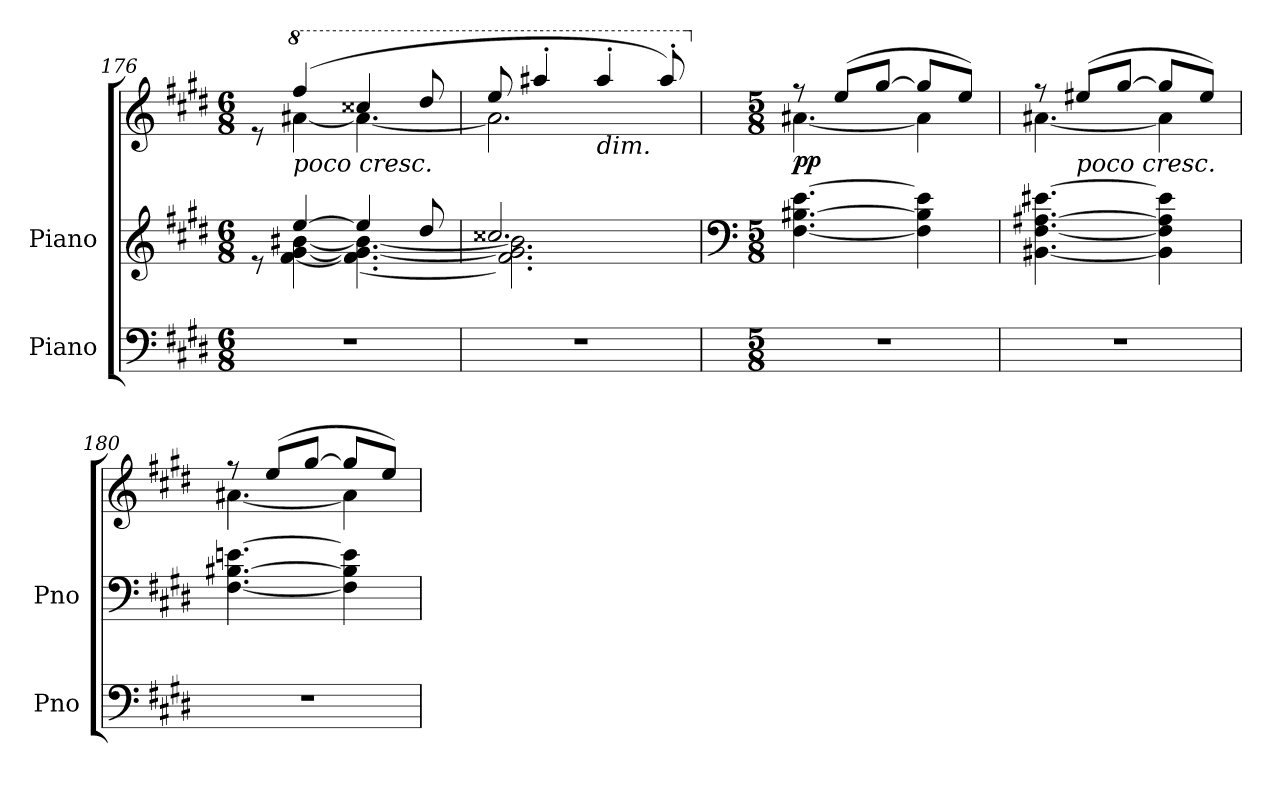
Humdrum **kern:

**kern	**kern	**kern	**dynam
*part2	*part1	*part1	*part1
*staff3	*staff2	*staff1	*staff1/2
*I"Piano	*I"Piano	*	*
*I'Pno	*I'Pno	*	*
*clefF4	*clefG2	*clefG2	*
*k[f#c#g#d#]	*k[f#c#g#d#]	*k[f#c#g#d#]	*
*M6/8	*M6/8	*M6/8	*
=176	=176	=176	=176
*	*^	*^	*
2.r	8re	8ryy	8re	8ryy	.
*	*	*	*8va	*	*
!	!	!	!LO:TX:b:i:t=poco cresc.	!	!
.	[4ee/	[4f#\ [4g#\ [4b#X\	(>4fff#/	[4aa#X\	.
.	4ee/]	4.f#\_ 4.g#\_ 4.b#\_	4ccc##X/	4.aa#\_	.
.	8dd#/	.	8ddd#/	.	.
=177	=177	=177	=177	=177	=177
2.r	2.cc##X/	2.f#\] 2.g#\] 2.b#\]	8eee/	2.aa#\]	.
.	.	.	4aaa#X'/	.	.
!	!	!	!LO:TX:b:i:t=dim.	!	!
.	.	.	4aaa#'/	.	.
.	.	.	8aaa#'/)	.	.
*	*v	*v	*	*	*
!!LO:LB:g=z	!!
=178	=178	=178	=178	=178
*	*clefF4	*	*	*
*M5/8	*M5/8	*M5/8	*	*
*	*	*X8va	*	*
!	!	!	!	!LO:DY:b
8%5r	[4.F#\ [4.B#X\ [4.e\	8r	[4.a#X\	pp
.	.	(>8ee/L	.	.
.	.	[8gg#/J	.	.
.	4F#\] 4B#\] 4e\]	8gg#/L]	4a#\]	.
.	.	8ee/J)	.	.
=179	=179	=179	=179	=179
8%5r	[4.BB#X\ [4.F#\ [4.A#X\ [4.e#X\	8r	[4.a#X\	.
!	!	!LO:TX:b:i:t=poco cresc.	!	!
.	.	(>8ee#X/L	.	.
.	.	[8gg#/J	.	.
.	4BB#\] 4F#\] 4A#\] 4e#\]	8gg#/L]	4a#\]	.
.	.	8ee#/J)	.	.
=180	=180	=180	=180	=180
8%5r	[4.F#\ [4.B#X\ [4.en\	8r	[4.a#X\	.
.	.	(>8ee/L	.	.
.	.	[8gg#/J	.	.
.	4F#\] 4B#\] 4e\]	8gg#/L]	4a#\]	.
.	.	8ee/J)	.	.
*	*	*v	*v	*
=	=	=	=
*-	*-	*-	*-
